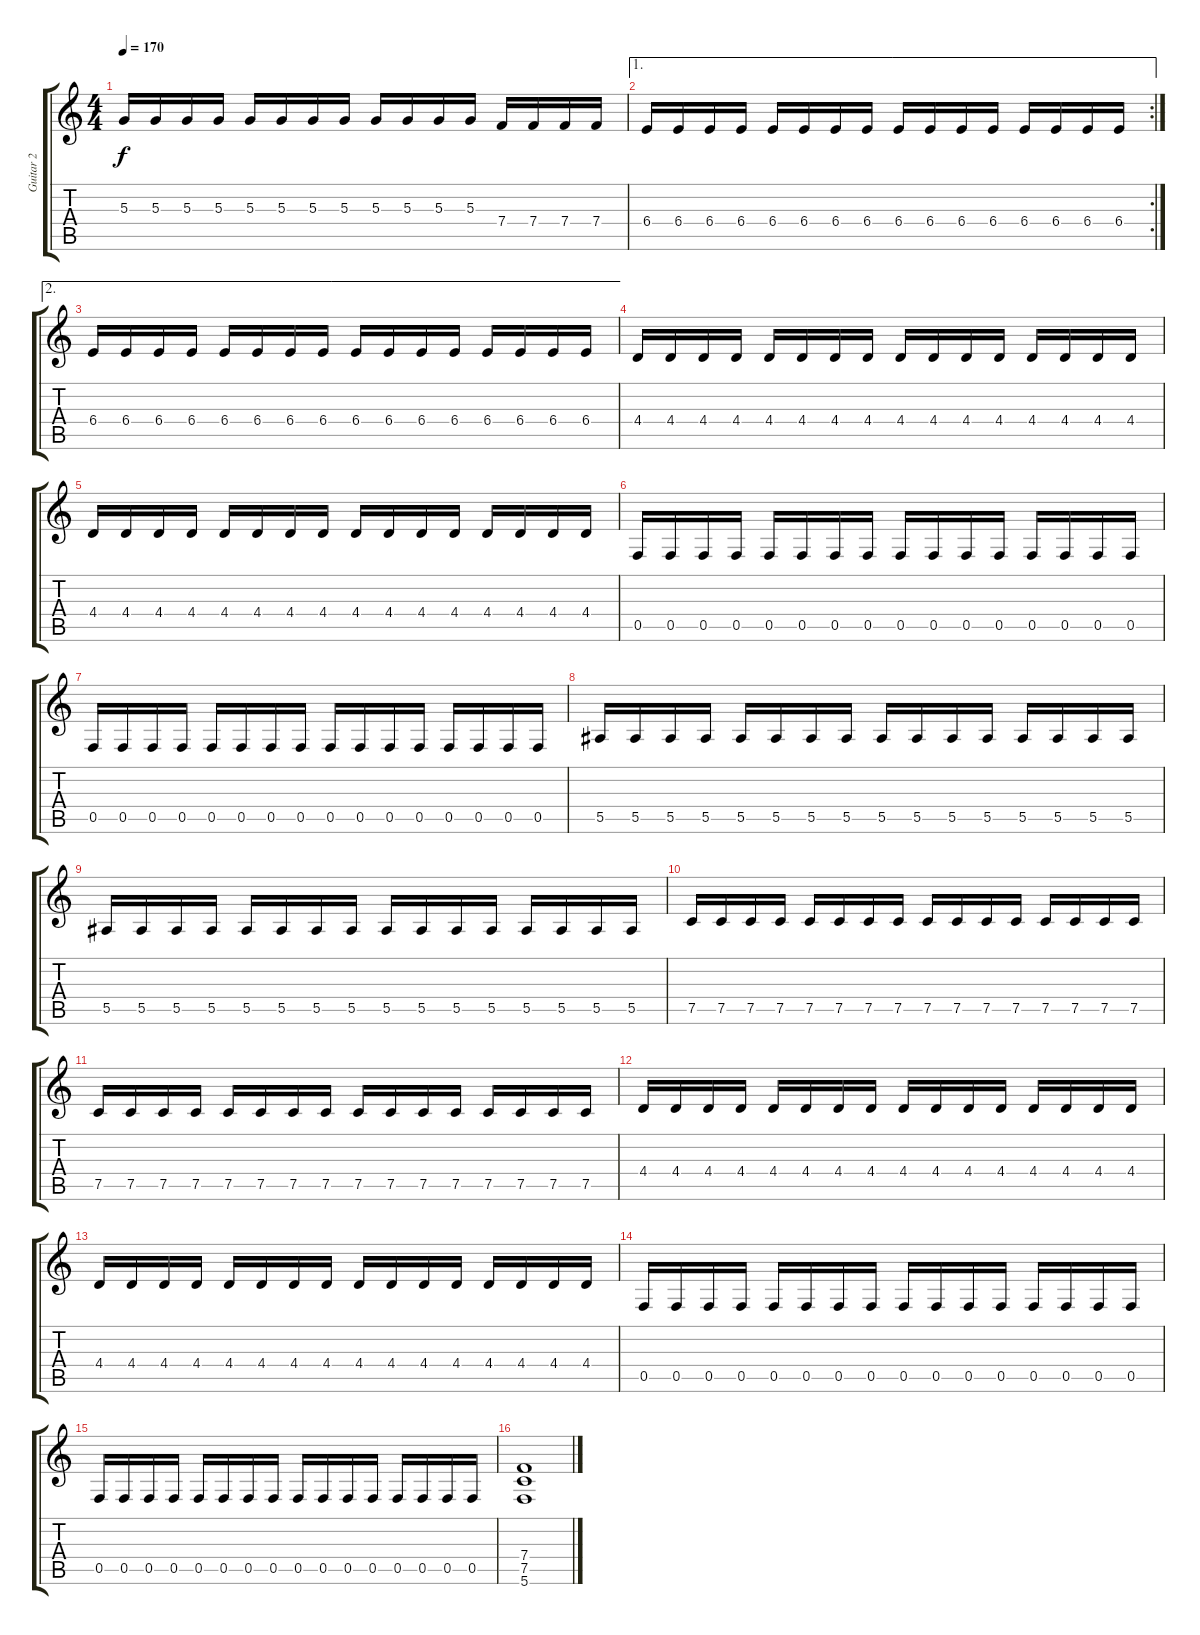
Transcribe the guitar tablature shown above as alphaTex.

\track ("Guitar 2" "Guitar 2") {instrument distortionguitar}
\staff {score tabs}
\tuning (C4 G3 D3 Bb2 F2 C2) {hide}
\ts (4 4)
\tempo 170
\clef g2
\ks c
5.3.16{dy f} 5.3.16 5.3.16 5.3.16 5.3.16 5.3.16 5.3.16 5.3.16 5.3.16 5.3.16 5.3.16 5.3.16 7.4.16 7.4.16 7.4.16 7.4.16 |
\ae 1
\rc 2
6.4.16 6.4.16 6.4.16 6.4.16 6.4.16 6.4.16 6.4.16 6.4.16 6.4.16 6.4.16 6.4.16 6.4.16 6.4.16 6.4.16 6.4.16 6.4.16 |
\ae 2
6.4.16 6.4.16 6.4.16 6.4.16 6.4.16 6.4.16 6.4.16 6.4.16 6.4.16 6.4.16 6.4.16 6.4.16 6.4.16 6.4.16 6.4.16 6.4.16 |
4.4.16 4.4.16 4.4.16 4.4.16 4.4.16 4.4.16 4.4.16 4.4.16 4.4.16 4.4.16 4.4.16 4.4.16 4.4.16 4.4.16 4.4.16 4.4.16 |
4.4.16 4.4.16 4.4.16 4.4.16 4.4.16 4.4.16 4.4.16 4.4.16 4.4.16 4.4.16 4.4.16 4.4.16 4.4.16 4.4.16 4.4.16 4.4.16 |
0.5.16 0.5.16 0.5.16 0.5.16 0.5.16 0.5.16 0.5.16 0.5.16 0.5.16 0.5.16 0.5.16 0.5.16 0.5.16 0.5.16 0.5.16 0.5.16 |
0.5.16 0.5.16 0.5.16 0.5.16 0.5.16 0.5.16 0.5.16 0.5.16 0.5.16 0.5.16 0.5.16 0.5.16 0.5.16 0.5.16 0.5.16 0.5.16 |
5.5.16 5.5.16 5.5.16 5.5.16 5.5.16 5.5.16 5.5.16 5.5.16 5.5.16 5.5.16 5.5.16 5.5.16 5.5.16 5.5.16 5.5.16 5.5.16 |
5.5.16 5.5.16 5.5.16 5.5.16 5.5.16 5.5.16 5.5.16 5.5.16 5.5.16 5.5.16 5.5.16 5.5.16 5.5.16 5.5.16 5.5.16 5.5.16 |
7.5.16 7.5.16 7.5.16 7.5.16 7.5.16 7.5.16 7.5.16 7.5.16 7.5.16 7.5.16 7.5.16 7.5.16 7.5.16 7.5.16 7.5.16 7.5.16 |
7.5.16 7.5.16 7.5.16 7.5.16 7.5.16 7.5.16 7.5.16 7.5.16 7.5.16 7.5.16 7.5.16 7.5.16 7.5.16 7.5.16 7.5.16 7.5.16 |
4.4.16 4.4.16 4.4.16 4.4.16 4.4.16 4.4.16 4.4.16 4.4.16 4.4.16 4.4.16 4.4.16 4.4.16 4.4.16 4.4.16 4.4.16 4.4.16 |
4.4.16 4.4.16 4.4.16 4.4.16 4.4.16 4.4.16 4.4.16 4.4.16 4.4.16 4.4.16 4.4.16 4.4.16 4.4.16 4.4.16 4.4.16 4.4.16 |
0.5.16 0.5.16 0.5.16 0.5.16 0.5.16 0.5.16 0.5.16 0.5.16 0.5.16 0.5.16 0.5.16 0.5.16 0.5.16 0.5.16 0.5.16 0.5.16 |
0.5.16 0.5.16 0.5.16 0.5.16 0.5.16 0.5.16 0.5.16 0.5.16 0.5.16 0.5.16 0.5.16 0.5.16 0.5.16 0.5.16 0.5.16 0.5.16 |
(7.4 7.5 5.6).1
